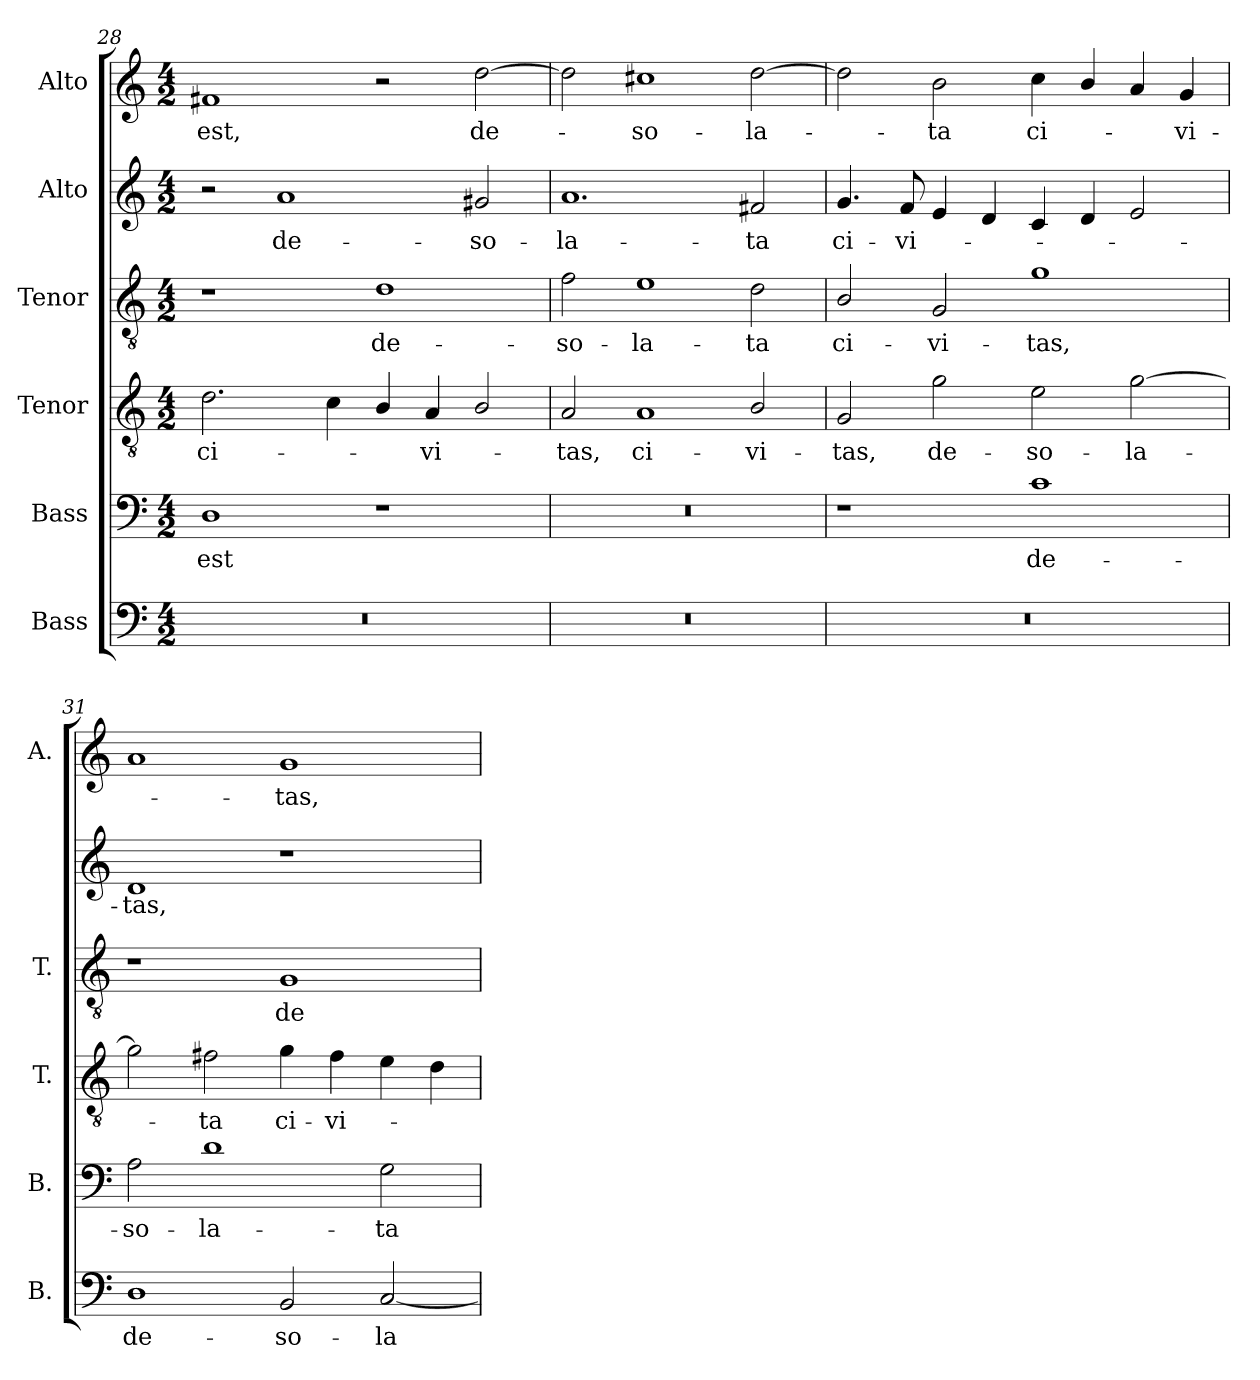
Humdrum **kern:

**kern	**text	**kern	**text	**kern	**text	**kern	**text	**kern	**text	**kern	**text
*part6	*part6	*part5	*part5	*part4	*part4	*part3	*part3	*part2	*part2	*part1	*part1
*staff6	*staff6	*staff5	*staff5	*staff4	*staff4	*staff3	*staff3	*staff2	*staff2	*staff1	*staff1
*I"Bass	*	*I"Bass	*	*I"Tenor	*	*I"Tenor	*	*I"Alto	*	*I"Alto	*
*I'B.	*	*I'B.	*	*I'T.	*	*I'T.	*	*	*	*I'A.	*
*clefF4	*	*clefF4	*	*clefGv2	*	*clefGv2	*	*clefG2	*	*clefG2	*
*	*	*	*	*ITrd7c12	*	*ITrd7c12	*	*	*	*	*
*k[]	*	*k[]	*	*k[]	*	*k[]	*	*k[]	*	*k[]	*
*C:	*	*C:	*	*C:	*	*C:	*	*C:	*	*C:	*
*M4/2	*	*M4/2	*	*M4/2	*	*M4/2	*	*M4/2	*	*M4/2	*
=28	=28	=28	=28	=28	=28	=28	=28	=28	=28	=28	=28
!LO:N:vis=1	!	!	!	!	!	!	!	!	!	!	!
!	!	!	!LO:LY:b:color=#000000	!	!	!	!	!	!	!	!
!	!	!	!	!	!LO:LY:b:color=#000000	!	!	!	!	!	!
!	!	!	!	!	!	!	!	!	!	!	!LO:LY:b:color=#000000
0r	.	1Di	est	2.Di\	ci-	1r	.	2r	.	1f#Xi	est,
!	!	!	!	!	!	!	!	!	!LO:LY:b:color=#000000	!	!
.	.	.	.	.	.	.	.	1ai	de-	.	.
.	.	.	.	4Ci\	.	.	.	.	.	.	.
!	!	!	!	!	!	!	!LO:LY:b:color=#000000	!	!	!	!
.	.	1r	.	4BBi/	.	1Di	de-	.	.	2r	.
!	!	!	!	!	!LO:LY:b:color=#000000	!	!	!	!	!	!
.	.	.	.	4AAi/	-vi-	.	.	.	.	.	.
!	!	!	!	!	!	!	!	!	!LO:LY:b:color=#000000	!	!
!	!	!	!	!	!	!	!	!	!	!	!LO:LY:b:color=#000000
.	.	.	.	2BBi/	.	.	.	2g#Xi/	-so-	[2ddi\	de-
=29	=29	=29	=29	=29	=29	=29	=29	=29	=29	=29	=29
!LO:N:vis=1	!	!LO:N:vis=1	!	!	!	!	!	!	!	!	!
!	!	!	!	!	!LO:LY:b:color=#000000	!	!	!	!	!	!
!	!	!	!	!	!	!	!LO:LY:b:color=#000000	!	!	!	!
!	!	!	!	!	!	!	!	!	!LO:LY:b:color=#000000	!	!
0r	.	0r	.	2AAi/	-tas,	2Fi\	-so-	1.ai	-la-	2ddi\]	.
!	!	!	!	!	!LO:LY:b:color=#000000	!	!	!	!	!	!
!	!	!	!	!	!	!	!LO:LY:b:color=#000000	!	!	!	!
!	!	!	!	!	!	!	!	!	!	!	!LO:LY:b:color=#000000
.	.	.	.	1AAi	ci-	1Ei	-la-	.	.	1cc#Xi	-so-
!	!	!	!	!	!LO:LY:b:color=#000000	!	!	!	!	!	!
!	!	!	!	!	!	!	!LO:LY:b:color=#000000	!	!	!	!
!	!	!	!	!	!	!	!	!	!LO:LY:b:color=#000000	!	!
!	!	!	!	!	!	!	!	!	!	!	!LO:LY:b:color=#000000
.	.	.	.	2BBi/	-vi-	2Di\	-ta	2f#Xi/	-ta	[2ddi\	-la-
=30	=30	=30	=30	=30	=30	=30	=30	=30	=30	=30	=30
!LO:N:vis=1	!	!	!	!	!	!	!	!	!	!	!
!	!	!	!	!	!LO:LY:b:color=#000000	!	!	!	!	!	!
!	!	!	!	!	!	!	!LO:LY:b:color=#000000	!	!	!	!
!	!	!	!	!	!	!	!	!	!LO:LY:b:color=#000000	!	!
0r	.	1r	.	2GGi/	-tas,	2BBi/	ci-	4.gi/	ci-	2ddi\]	.
!	!	!	!	!	!	!	!	!	!LO:LY:b:color=#000000	!	!
.	.	.	.	.	.	.	.	8fi/	-vi-	.	.
!	!	!	!	!	!LO:LY:b:color=#000000	!	!	!	!	!	!
!	!	!	!	!	!	!	!LO:LY:b:color=#000000	!	!	!	!
!	!	!	!	!	!	!	!	!	!	!	!LO:LY:b:color=#000000
.	.	.	.	2Gi\	de-	2GGi/	-vi-	4ei/	.	2bi\	-ta
.	.	.	.	.	.	.	.	4di/	.	.	.
!	!	!	!LO:LY:b:color=#000000	!	!	!	!	!	!	!	!
!	!	!	!	!	!LO:LY:b:color=#000000	!	!	!	!	!	!
!	!	!	!	!	!	!	!LO:LY:b:color=#000000	!	!	!	!
!	!	!	!	!	!	!	!	!	!	!	!LO:LY:b:color=#000000
.	.	1ci	de-	2Ei\	-so-	1Gi	-tas,	4ci/	.	4cci\	ci-
.	.	.	.	.	.	.	.	4di/	.	4bi/	.
!	!	!	!	!	!LO:LY:b:color=#000000	!	!	!	!	!	!
.	.	.	.	[2Gi\	-la-	.	.	2ei/	.	4ai/	.
!	!	!	!	!	!	!	!	!	!	!	!LO:LY:b:color=#000000
.	.	.	.	.	.	.	.	.	.	4gi/	-vi-
!!LO:PB:g=z
=31	=31	=31	=31	=31	=31	=31	=31	=31	=31	=31	=31
!	!LO:LY:b:color=#000000	!	!	!	!	!	!	!	!	!	!
!	!	!	!LO:LY:b:color=#000000	!	!	!	!	!	!	!	!
!	!	!	!	!	!	!	!	!	!LO:LY:b:color=#000000	!	!
1Di	de-	2Ai\	-so-	2Gi\]	.	1r	.	1di	-tas,	1ai	.
!	!	!	!LO:LY:b:color=#000000	!	!	!	!	!	!	!	!
!	!	!	!	!	!LO:LY:b:color=#000000	!	!	!	!	!	!
.	.	1di	-la-	2F#Xi\	-ta	.	.	.	.	.	.
!	!LO:LY:b:color=#000000	!	!	!	!	!	!	!	!	!	!
!	!	!	!	!	!LO:LY:b:color=#000000	!	!	!	!	!	!
!	!	!	!	!	!	!	!LO:LY:b:color=#000000	!	!	!	!
!	!	!	!	!	!	!	!	!	!	!	!LO:LY:b:color=#000000
2BBi/	-so-	.	.	4Gi\	ci-	1GGi	de-	1r	.	1gi	-tas,
!	!	!	!	!	!LO:LY:b:color=#000000	!	!	!	!	!	!
.	.	.	.	4F#i\	-vi-	.	.	.	.	.	.
!	!LO:LY:b:color=#000000	!	!	!	!	!	!	!	!	!	!
!	!	!	!LO:LY:b:color=#000000	!	!	!	!	!	!	!	!
[2Ci/	-la-	2Gi\	-ta	4Ei\	.	.	.	.	.	.	.
.	.	.	.	4Di\	.	.	.	.	.	.	.
=	=	=	=	=	=	=	=	=	=	=	=
*-	*-	*-	*-	*-	*-	*-	*-	*-	*-	*-	*-
